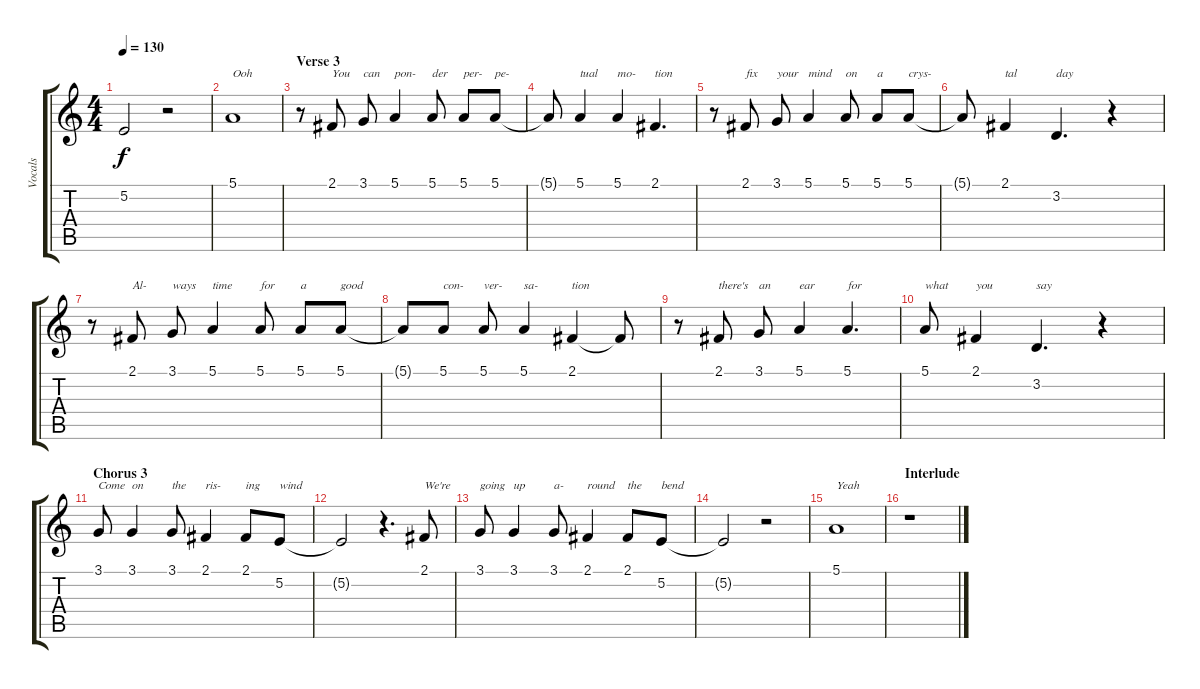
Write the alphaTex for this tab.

\track ("Vocals" "Vocals") {instrument lead3calliope}
\staff {score tabs}
\tuning (E4 B3 G3 D3 A2 E2) {hide}
\ts (4 4)
\tempo 130
\clef g2
\ks c
5.2{t}.2{dy f} r.2 |
5.1.1{txt "Ooh"} |
\section ("" "Verse 3")
r.8 2.1.8{txt "You"} 3.1.8{txt "can"} 5.1.4{txt "pon-"} 5.1.8{txt "der"} 5.1.8{txt "per-"} 5.1.8{txt "pe-"} |
5.1{t}.8 5.1.4{txt "tual"} 5.1.4{txt "mo-"} 2.1.4{d txt "tion"} |
r.8 2.1.8{txt "fix"} 3.1.8{txt "your"} 5.1.4{txt "mind"} 5.1.8{txt "on"} 5.1.8{txt "a"} 5.1.8{txt "crys-"} |
5.1{t}.8 2.1.4{txt "tal"} 3.2.4{d txt "day"} r.4 |
r.8 2.1.8{txt "Al-"} 3.1.8{txt "ways"} 5.1.4{txt "time"} 5.1.8{txt "for"} 5.1.8{txt "a"} 5.1.8{txt "good"} |
5.1{t}.8 5.1.8{txt "con-"} 5.1.8{txt "ver-"} 5.1.4{txt "sa-"} 2.1.4{txt "tion"} 2.1{t}.8 |
r.8 2.1.8{txt "there's"} 3.1.8{txt "an"} 5.1.4{txt "ear"} 5.1.4{d txt "for"} |
5.1.8{txt "what"} 2.1.4{txt "you"} 3.2.4{d txt "say"} r.4 |
\section ("" "Chorus 3")
3.1.8{txt "Come"} 3.1.4{txt "on"} 3.1.8{txt "the"} 2.1.4{txt "ris-"} 2.1.8{txt "ing"} 5.2.8{txt "wind"} |
5.2{t}.2 r.4{d} 2.1.8{txt "We're"} |
3.1.8{txt "going"} 3.1.4{txt "up"} 3.1.8{txt "a-"} 2.1.4{txt "round"} 2.1.8{txt "the"} 5.2.8{txt "bend"} |
5.2{t}.2 r.2 |
5.1.1{txt "Yeah"} |
\section ("" "Interlude")
r.1
